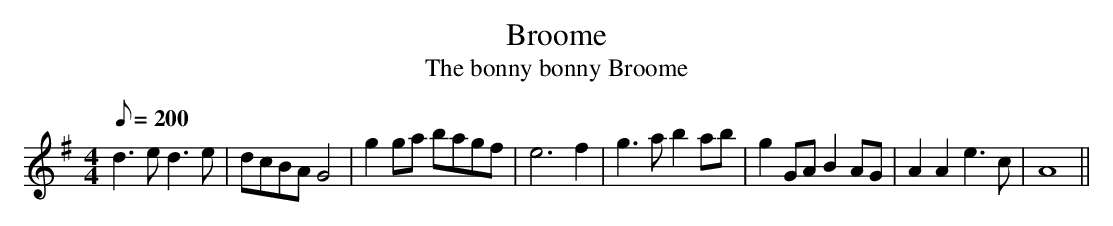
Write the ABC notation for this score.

X:1
T:Broome
T:The bonny bonny Broome
L:1/8
M:4/4
Q:200
K:G major
d3e d3e|dcBA G4|g2 ga bagf|e6 f2|g3a b2 ab|g2 GA B2 AG|A2A2 e3c|A8||
